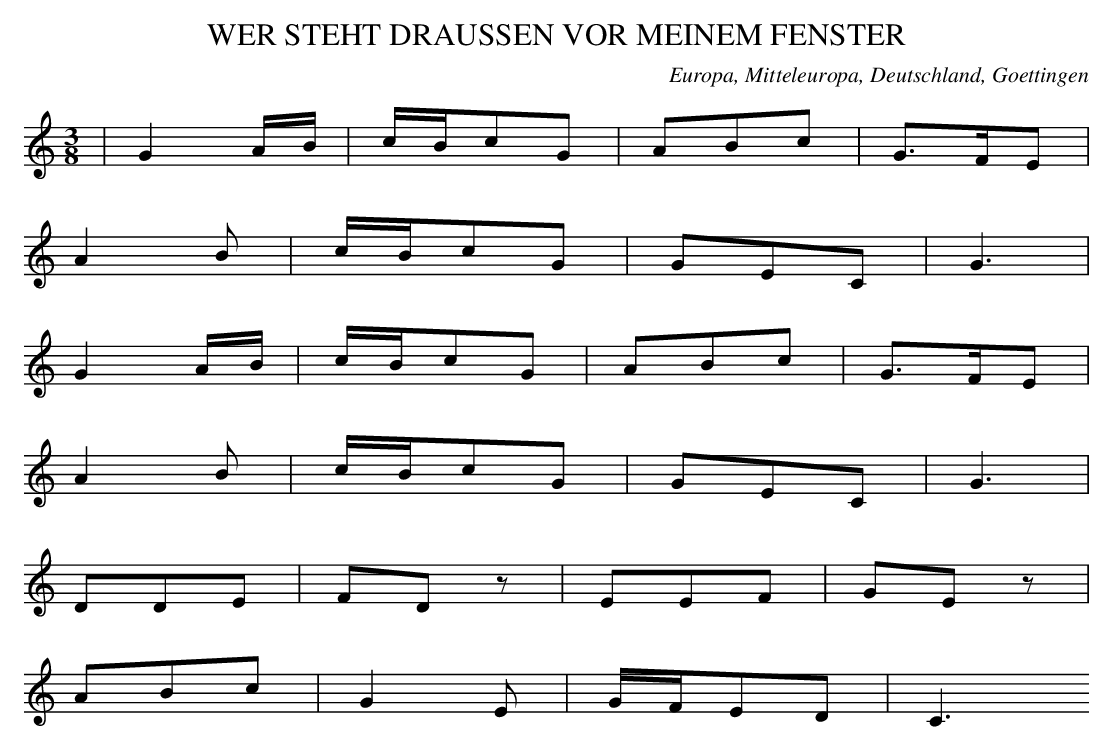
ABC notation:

X:1
T: WER STEHT DRAUSSEN VOR MEINEM FENSTER
O: Europa, Mitteleuropa, Deutschland, Goettingen
M: 3/8
L: 1/16
K: C
 | G4AB | cBc2G2 | A2B2c2 | G3FE2 |
A4B2 | cBc2G2 | G2E2C2 | G6 |
G4AB | cBc2G2 | A2B2c2 | G3FE2 |
A4B2 | cBc2G2 | G2E2C2 | G6 |
D2D2E2 | F2D2z2 | E2E2F2 | G2E2z2 |
A2B2c2 | G4E2 | GFE2D2 | C6
